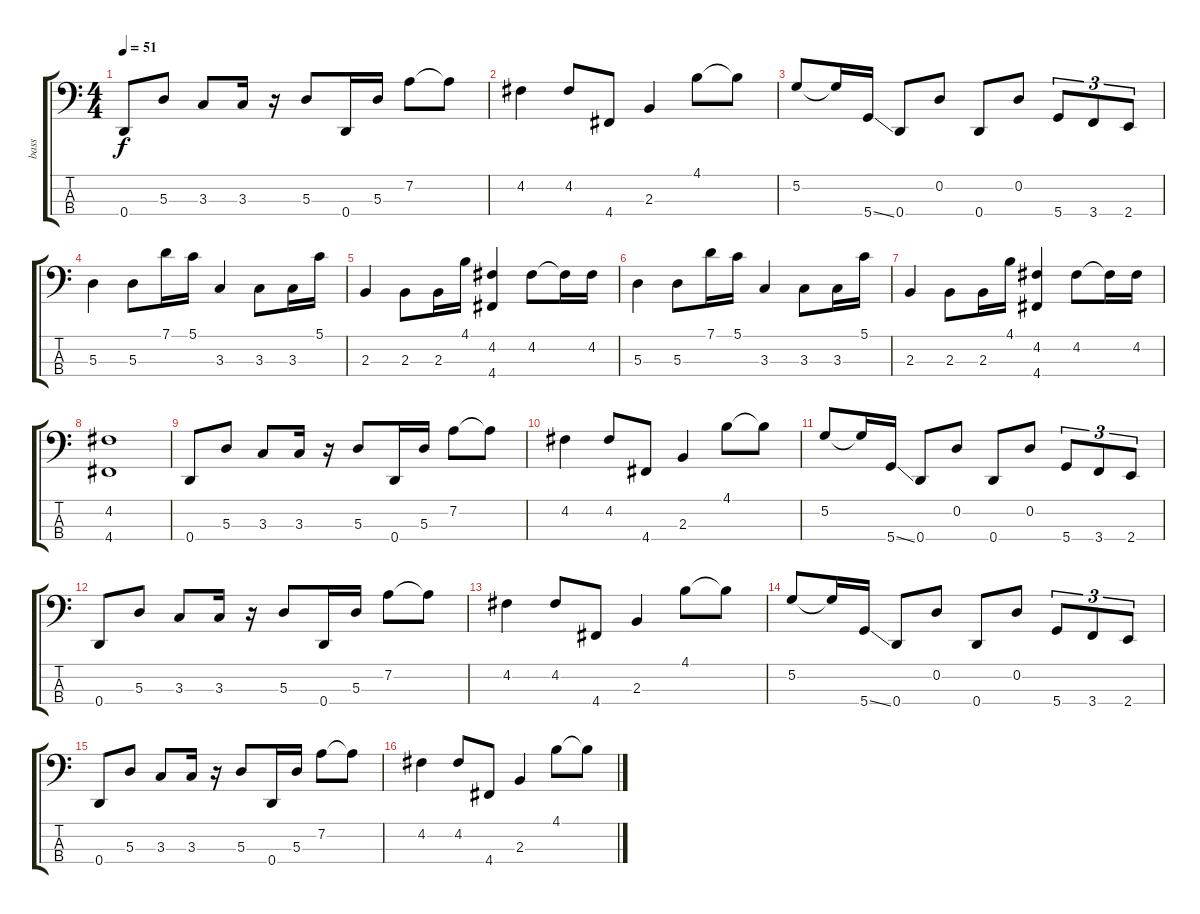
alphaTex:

\track ("bass" "bass") {instrument acousticbass}
\staff {score tabs}
\tuning (G2 D2 A1 D1) {hide}
\ts (4 4)
\tempo 51
\clef f4
\ks c
0.4.8{dy f} 5.3.8 3.3.8 3.3.16 r.16 5.3.8 0.4.16 5.3.16 7.2.8 7.2{t}.8 |
4.2.4 4.2.8 4.4.8 2.3.4 4.1.8 4.1{t}.8 |
5.2.8 5.2{t}.16 5.4{ss}.16 0.4.8 0.2.8 0.4.8 0.2.8 5.4.8{tu (3 2)} 3.4.8{tu (3 2)} 2.4.8{tu (3 2)} |
5.3.4 5.3.8 7.1.16 5.1.16 3.3.4 3.3.8 3.3.16 5.1.16 |
2.3.4 2.3.8 2.3.16 4.1.16 (4.2 4.4).4 4.2.8 4.2{t}.16 4.2.16 |
5.3.4 5.3.8 7.1.16 5.1.16 3.3.4 3.3.8 3.3.16 5.1.16 |
2.3.4 2.3.8 2.3.16 4.1.16 (4.2 4.4).4 4.2.8 4.2{t}.16 4.2.16 |
(4.2 4.4).1 |
0.4.8 5.3.8 3.3.8 3.3.16 r.16 5.3.8 0.4.16 5.3.16 7.2.8 7.2{t}.8 |
4.2.4 4.2.8 4.4.8 2.3.4 4.1.8 4.1{t}.8 |
5.2.8 5.2{t}.16 5.4{ss}.16 0.4.8 0.2.8 0.4.8 0.2.8 5.4.8{tu (3 2)} 3.4.8{tu (3 2)} 2.4.8{tu (3 2)} |
0.4.8 5.3.8 3.3.8 3.3.16 r.16 5.3.8 0.4.16 5.3.16 7.2.8 7.2{t}.8 |
4.2.4 4.2.8 4.4.8 2.3.4 4.1.8 4.1{t}.8 |
5.2.8 5.2{t}.16 5.4{ss}.16 0.4.8 0.2.8 0.4.8 0.2.8 5.4.8{tu (3 2)} 3.4.8{tu (3 2)} 2.4.8{tu (3 2)} |
0.4.8 5.3.8 3.3.8 3.3.16 r.16 5.3.8 0.4.16 5.3.16 7.2.8 7.2{t}.8 |
4.2.4 4.2.8 4.4.8 2.3.4 4.1.8 4.1{t}.8
